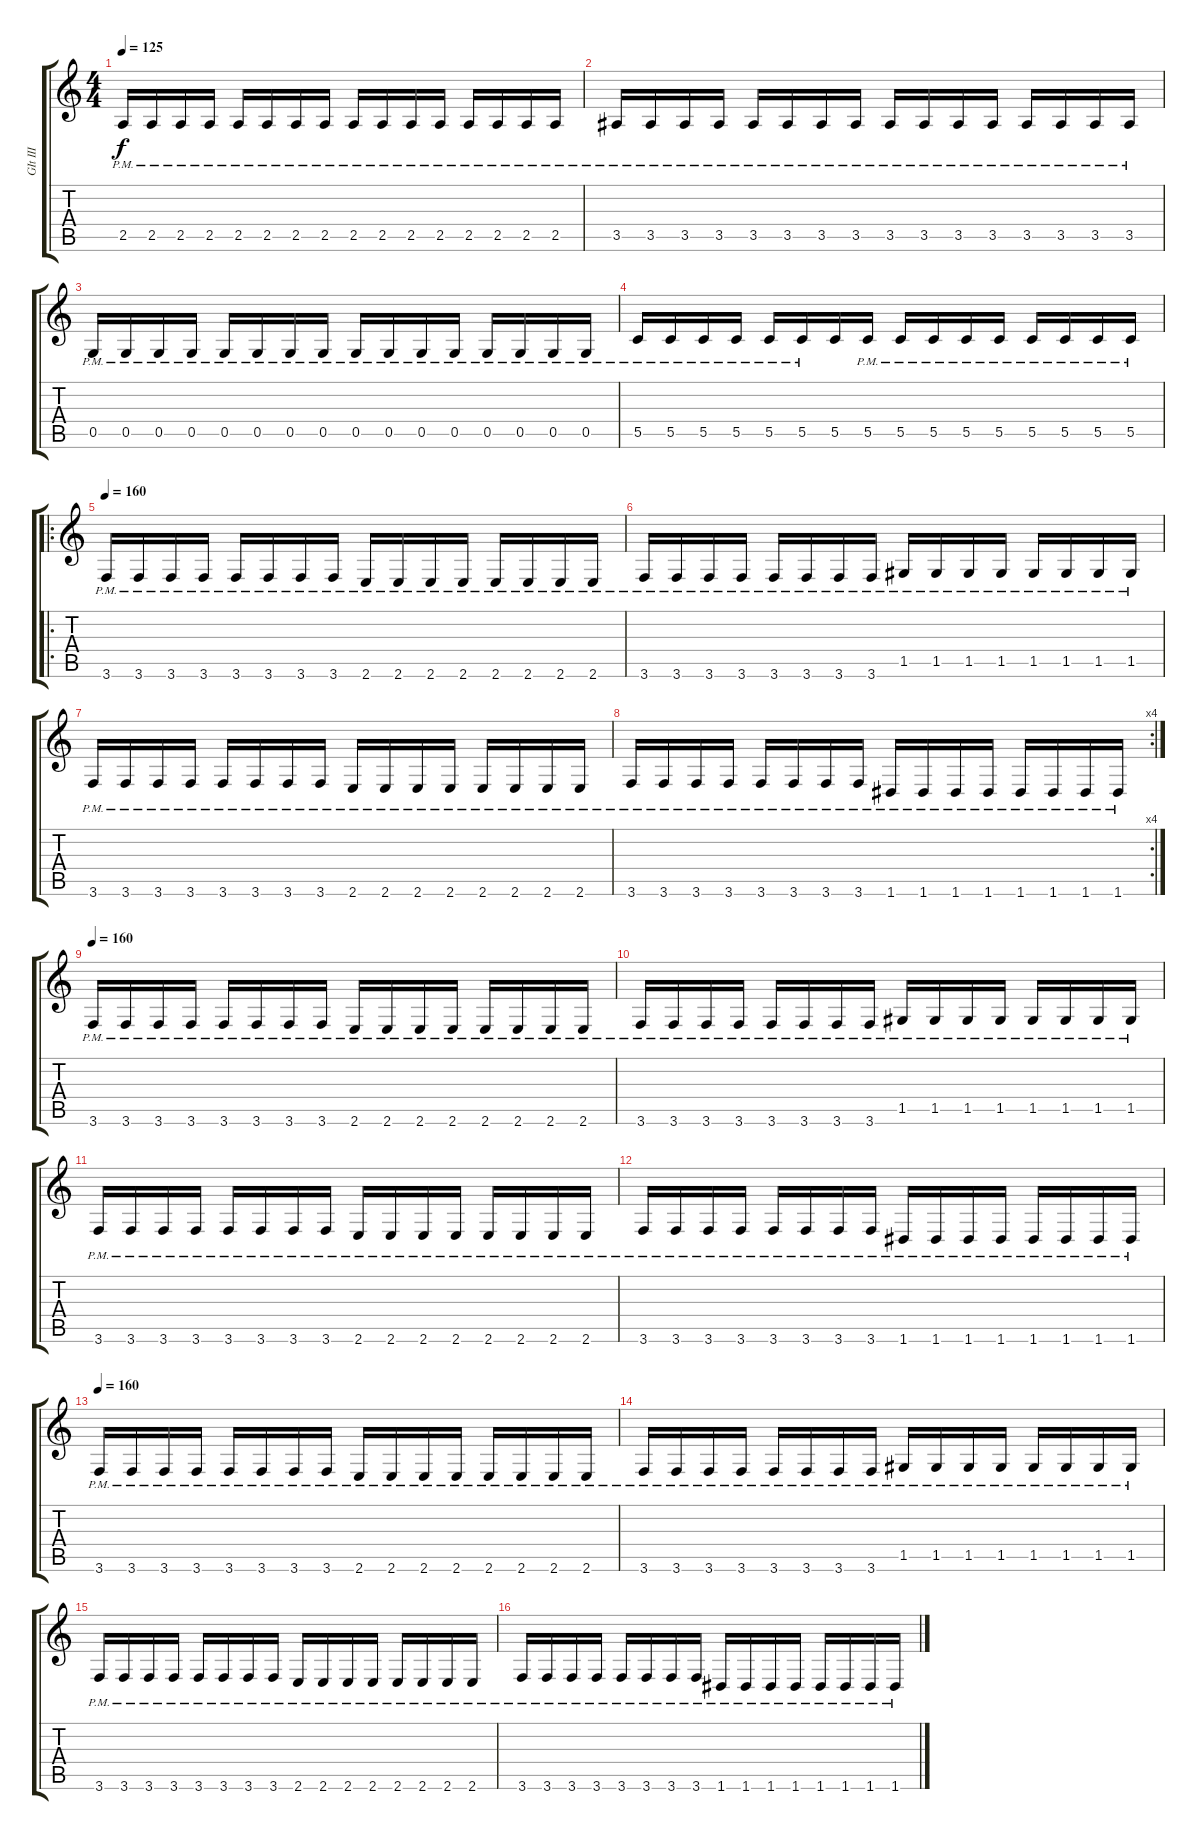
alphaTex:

\track ("GIt III" "GIt III") {instrument overdrivenguitar}
\staff {score tabs}
\tuning (D4 A3 F3 C3 G2 D2) {hide}
\ts (4 4)
\tempo 125
\clef g2
\ks c
2.5{pm}.16{dy f} 2.5{pm}.16 2.5{pm}.16 2.5{pm}.16 2.5{pm}.16 2.5{pm}.16 2.5{pm}.16 2.5{pm}.16 2.5{pm}.16 2.5{pm}.16 2.5{pm}.16 2.5{pm}.16 2.5{pm}.16 2.5{pm}.16 2.5{pm}.16 2.5{pm}.16 |
3.5{pm}.16 3.5{pm}.16 3.5{pm}.16 3.5{pm}.16 3.5{pm}.16 3.5{pm}.16 3.5{pm}.16 3.5{pm}.16 3.5{pm}.16 3.5{pm}.16 3.5{pm}.16 3.5{pm}.16 3.5{pm}.16 3.5{pm}.16 3.5{pm}.16 3.5{pm}.16 |
0.5{pm}.16 0.5{pm}.16 0.5{pm}.16 0.5{pm}.16 0.5{pm}.16 0.5{pm}.16 0.5{pm}.16 0.5{pm}.16 0.5{pm}.16 0.5{pm}.16 0.5{pm}.16 0.5{pm}.16 0.5{pm}.16 0.5{pm}.16 0.5{pm}.16 0.5{pm}.16 |
5.5{pm}.16 5.5{pm}.16 5.5{pm}.16 5.5{pm}.16 5.5{pm}.16 5.5{pm}.16 5.5.16 5.5{pm}.16 5.5{pm}.16 5.5{pm}.16 5.5{pm}.16 5.5{pm}.16 5.5{pm}.16 5.5{pm}.16 5.5{pm}.16 5.5{pm}.16 |
\ro
\tempo 160
3.6{pm}.16 3.6{pm}.16 3.6{pm}.16 3.6{pm}.16 3.6{pm}.16 3.6{pm}.16 3.6{pm}.16 3.6{pm}.16 2.6{pm}.16 2.6{pm}.16 2.6{pm}.16 2.6{pm}.16 2.6{pm}.16 2.6{pm}.16 2.6{pm}.16 2.6{pm}.16 |
3.6{pm}.16 3.6{pm}.16 3.6{pm}.16 3.6{pm}.16 3.6{pm}.16 3.6{pm}.16 3.6{pm}.16 3.6{pm}.16 1.5{pm}.16 1.5{pm}.16 1.5{pm}.16 1.5{pm}.16 1.5{pm}.16 1.5{pm}.16 1.5{pm}.16 1.5{pm}.16 |
3.6{pm}.16 3.6{pm}.16 3.6{pm}.16 3.6{pm}.16 3.6{pm}.16 3.6{pm}.16 3.6{pm}.16 3.6{pm}.16 2.6{pm}.16 2.6{pm}.16 2.6{pm}.16 2.6{pm}.16 2.6{pm}.16 2.6{pm}.16 2.6{pm}.16 2.6{pm}.16 |
\rc 4
3.6{pm}.16 3.6{pm}.16 3.6{pm}.16 3.6{pm}.16 3.6{pm}.16 3.6{pm}.16 3.6{pm}.16 3.6{pm}.16 1.6{pm}.16 1.6{pm}.16 1.6{pm}.16 1.6{pm}.16 1.6{pm}.16 1.6{pm}.16 1.6{pm}.16 1.6{pm}.16 |
\tempo 160
3.6{pm}.16 3.6{pm}.16 3.6{pm}.16 3.6{pm}.16 3.6{pm}.16 3.6{pm}.16 3.6{pm}.16 3.6{pm}.16 2.6{pm}.16 2.6{pm}.16 2.6{pm}.16 2.6{pm}.16 2.6{pm}.16 2.6{pm}.16 2.6{pm}.16 2.6{pm}.16 |
3.6{pm}.16{volume 13} 3.6{pm}.16 3.6{pm}.16 3.6{pm}.16 3.6{pm}.16 3.6{pm}.16 3.6{pm}.16 3.6{pm}.16 1.5{pm}.16 1.5{pm}.16 1.5{pm}.16 1.5{pm}.16 1.5{pm}.16 1.5{pm}.16 1.5{pm}.16 1.5{pm}.16 |
3.6{pm}.16{volume 10} 3.6{pm}.16 3.6{pm}.16 3.6{pm}.16 3.6{pm}.16 3.6{pm}.16 3.6{pm}.16 3.6{pm}.16 2.6{pm}.16 2.6{pm}.16 2.6{pm}.16 2.6{pm}.16 2.6{pm}.16 2.6{pm}.16 2.6{pm}.16 2.6{pm}.16 |
3.6{pm}.16{volume 7} 3.6{pm}.16 3.6{pm}.16 3.6{pm}.16 3.6{pm}.16 3.6{pm}.16 3.6{pm}.16 3.6{pm}.16 1.6{pm}.16 1.6{pm}.16 1.6{pm}.16 1.6{pm}.16 1.6{pm}.16 1.6{pm}.16 1.6{pm}.16 1.6{pm}.16 |
\tempo 160
3.6{pm}.16{volume 4} 3.6{pm}.16 3.6{pm}.16 3.6{pm}.16 3.6{pm}.16 3.6{pm}.16 3.6{pm}.16 3.6{pm}.16 2.6{pm}.16 2.6{pm}.16 2.6{pm}.16 2.6{pm}.16 2.6{pm}.16 2.6{pm}.16 2.6{pm}.16 2.6{pm}.16 |
3.6{pm}.16{volume 1} 3.6{pm}.16 3.6{pm}.16 3.6{pm}.16 3.6{pm}.16 3.6{pm}.16 3.6{pm}.16 3.6{pm}.16 1.5{pm}.16 1.5{pm}.16 1.5{pm}.16 1.5{pm}.16 1.5{pm}.16 1.5{pm}.16 1.5{pm}.16 1.5{pm}.16 |
3.6{pm}.16{volume 0} 3.6{pm}.16 3.6{pm}.16 3.6{pm}.16 3.6{pm}.16 3.6{pm}.16 3.6{pm}.16 3.6{pm}.16 2.6{pm}.16 2.6{pm}.16 2.6{pm}.16 2.6{pm}.16 2.6{pm}.16 2.6{pm}.16 2.6{pm}.16 2.6{pm}.16 |
3.6{pm}.16 3.6{pm}.16 3.6{pm}.16 3.6{pm}.16 3.6{pm}.16 3.6{pm}.16 3.6{pm}.16 3.6{pm}.16 1.6{pm}.16 1.6{pm}.16 1.6{pm}.16 1.6{pm}.16 1.6{pm}.16 1.6{pm}.16 1.6{pm}.16 1.6{pm}.16
